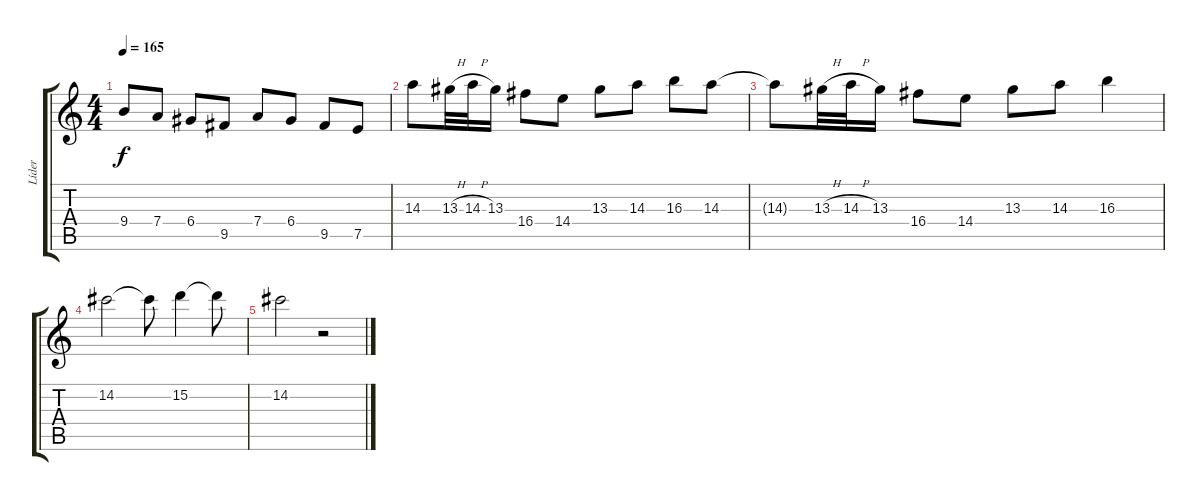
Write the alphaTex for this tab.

\track ("Líder" "Líder") {instrument electricguitarclean}
\staff {score tabs}
\tuning (E4 B3 G3 D3 A2 E2) {hide}
\ts (4 4)
\tempo 165
\clef g2
\ks c
9.4{t}.8{dy f} 7.4.8 6.4.8 9.5.8 7.4.8 6.4.8 9.5.8 7.5.8 |
14.3.8 13.3{h}.32 14.3{h}.32 13.3.16 16.4.8 14.4.8 13.3.8 14.3.8 16.3.8 14.3.8 |
14.3{t}.8 13.3{h}.32 14.3{h}.32 13.3.16 16.4.8 14.4.8 13.3.8 14.3.8 16.3.4 |
14.2.2 14.2{t}.8 15.2.4 15.2{t}.8 |
14.2.2 r.2
